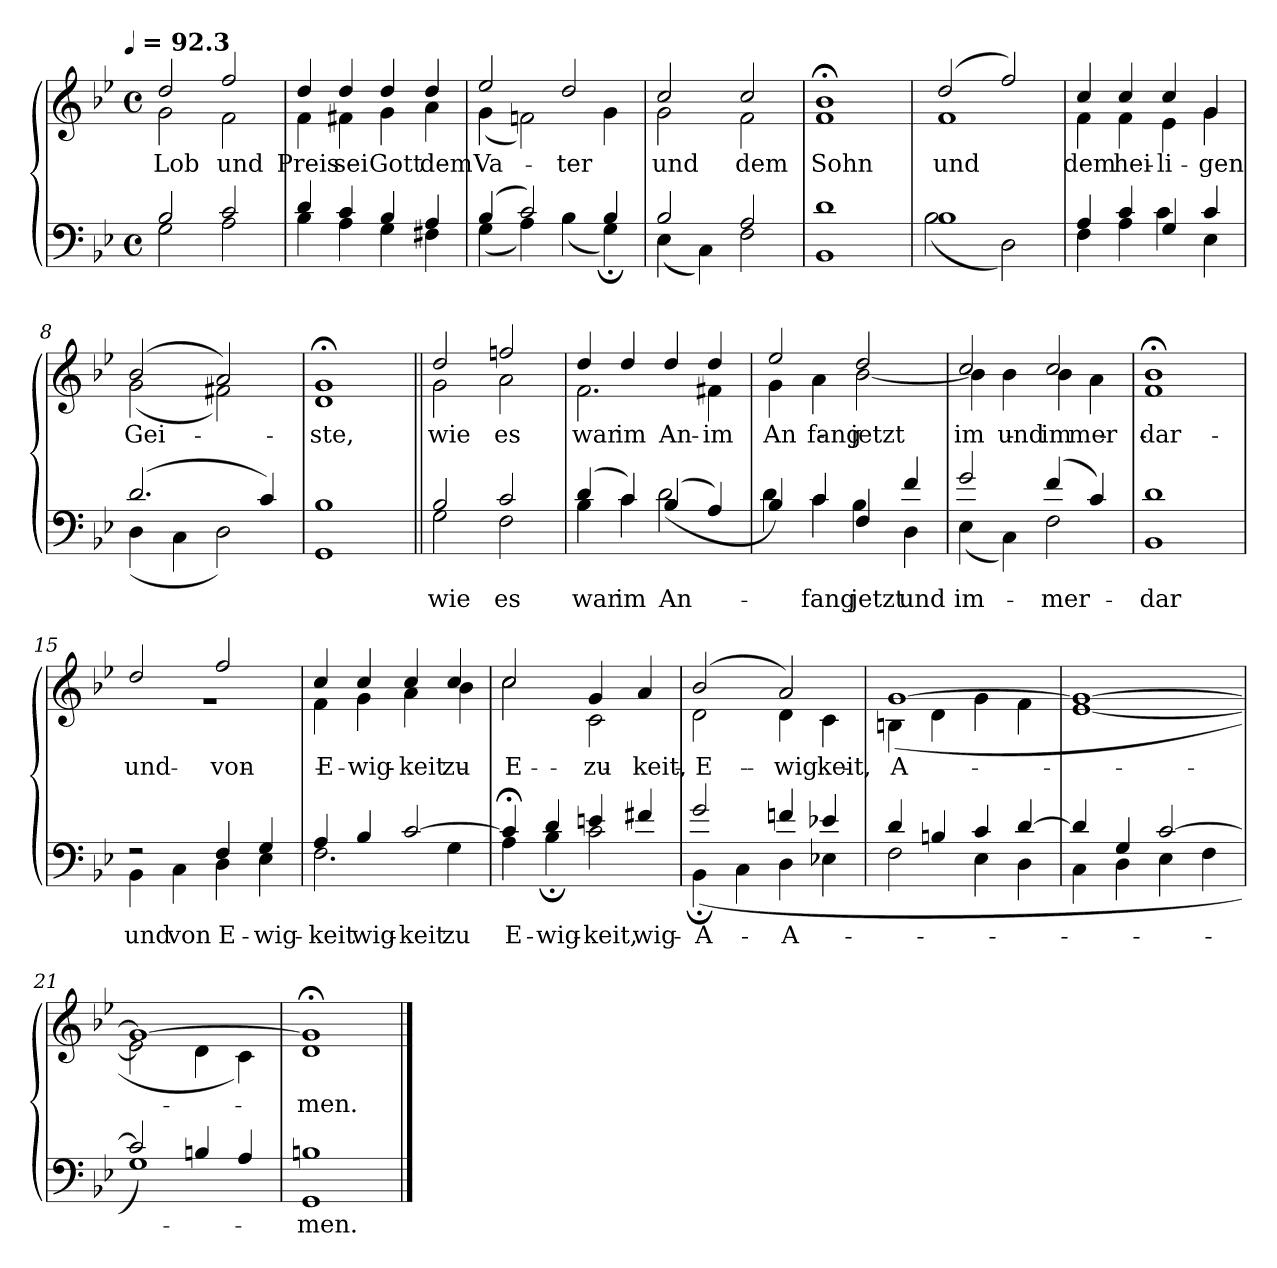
**kern	**text	**kern	**text	**dynam
*part1	*part1	*part1	*part1	*part1
*staff2	*staff2	*staff1	*staff1	*staff1/2
*clefF4	*	*clefG2	*	*
*k[b-e-]	*	*k[b-e-]	*	*
!!LO:TX:omd:t=[quarter] = 92.3
*M4/4	*	*M4/4	*	*
*met(c)	*	*met(c)	*	*
*MM92	*	*MM92	*	*
=1	=1	=1	=1	=1
*^	*	*^	*	*
2B-	2G	.	2dd	2g	Lob	.
2c	2A	.	2ff	2f	und	.
=2	=2	=2	=2	=2	=2	=2
4d	4B-	.	4dd	4f	Preis	.
4c	4A	.	4dd	4f#X	sei	.
4B-	4G	.	4dd	4g	Gott	.
4A	4F#X	.	4dd	4a	dem	.
=3	=3	=3	=3	=3	=3	=3
(4B-	(4G	.	2ee-	(4g	Va-	.
2c)	4A)	.	.	2fn)	.	.
.	(4B-	.	2dd	.	-ter	.
4B-	4G;)	.	.	4g	.	.
=4	=4	=4	=4	=4	=4	=4
*	*	*	*MM92	*	*	*
2B-	(4E-	.	2cc	2g	und	.
.	4C)	.	.	.	.	.
2A	2F	.	2cc	2f	dem	.
=5	=5	=5	=5	=5	=5	=5
1d	1BB-	.	1b-;<	1f	Sohn	.
=6	=6	=6	=6	=6	=6	=6
*	*	*	*MM92	*	*	*
1B-	(2B-	.	(2dd	1f	und	.
.	2D)	.	2ff)	.	.	.
=7	=7	=7	=7	=7	=7	=7
*	*	*	*MM92	*	*	*
4A	4F	.	4cc	4f	dem	.
4c	4A	.	4cc	4f	hei-	.
4G	4c	.	4cc	4e-	-li-	.
4c	4E-	.	4g	4g	-gen	.
=8	=8	=8	=8	=8	=8	=8
*	*	*	*MM92	*	*	*
(2.d	(4D	.	(2b-	(2g	Gei-	.
.	4C	.	.	.	.	.
.	2D)	.	2a)	2f#X)	.	♩ = 91
4c)	.	.	.	.	.	.
=9	=9	=9	=9	=9	=9	=9
1B-	1GG	.	1g;<	1d	-ste,	.
!!LO:LB:g=z	!!
=10||	=10||	=10||	=10||	=10||	=10||	=10||
*	*	*	*MM92	*	*	*
!	!	!	!	!	!LO:LY:a	!
2B-	2G	wie	2dd	2g	wie	.
!	!	!	!	!	!LO:LY:a	!
2c	2F	es	2ffn	2a	es	.
=11	=11	=11	=11	=11	=11	=11
*	*	*	*MM93	*	*	*
!	!	!	!	!	!LO:LY:a	!
(4d	4B-	war	4dd	2.f	war	.
!	!	!	!	!	!LO:LY:a	!
4c)	4c	im	4dd	.	im	.
!	!	!	!	!	!LO:LY:a	!
(4B-	(2d	An-	4dd	.	An-	.
!	!	!	!	!	!LO:LY:a	!
4A)	.	.	4dd	4f#X	im	.
=12	=12	=12	=12	=12	=12	=12
*	*	*	*MM92	*	*	*
!	!	!	!	!	!LO:LY:a	!
4B-)	4d	.	2ee-	4g	An-	.
4c	4c	-fang	.	4a	fang	.
!	!	!	!	!	!LO:LY:a	!
4F	4B-	jetzt	2dd	[2b-	jetzt	♩ = 93
4f	4D	und	.	.	.	.
=13	=13	=13	=13	=13	=13	=13
*	*	*	*MM92	*	*	*
!	!	!	!	!	!LO:LY:a	!
2g	(4E-	im-	2cc	4b-]	im-	.
.	4C)	.	.	4b-	und	.
!	!	!	!	!	!LO:LY:a	!
(4f	2F	-mer-	2cc	4b-	im-	♩ = 90.52
4c)	.	.	.	4a	-mer-	.
=14	=14	=14	=14	=14	=14	=14
!	!	!	!	!	!LO:LY:a	!
1d	1BB-	-dar	1b-;<	1f	-dar	.
=15	=15	=15	=15	=15	=15	=15
*	*	*	*MM93	*	*	*
!	!	!	!	!	!LO:LY:a	!
2r	4BB-	und	2dd	1r	und	.
.	4C	von	.	.	.	.
!	!	!	!	!	!LO:LY:a	!
4F	4D	E-	2ff	.	von	.
4G	4E-	-wig-	.	.	.	.
!!LO:LB:g=z	!!
=16	=16	=16	=16	=16	=16	=16
!	!	!LO:LY:a	!	!	!LO:LY:a	!
4A	2.F	-keit	4cc	4f	E-	.
!	!	!LO:LY:a	!	!	!LO:LY:a	!
4B-	.	-wig-	4cc	4g	-wig-	.
!	!	!LO:LY:a	!	!	!LO:LY:a	!
[2c	.	-keit	4cc	4a	-keit	.
!	!	!	!	!	!LO:LY:a	!
.	4G	zu	4cc	4b-	zu	.
=17	=17	=17	=17	=17	=17	=17
*	*	*	*MM92	*	*	*
!	!	!	!	!	!LO:LY:a	!
4c;<]	4A	E-	2cc	2cc	E-	.
!	!	!LO:LY:a	!	!	!	!
4d	4B-;	-wig-	.	.	.	.
!	!	!LO:LY:a	!	!	!LO:LY:a	!
4en	2c	-keit,	4g	2c	zu	♩ = 93
!	!	!LO:LY:a	!	!	!LO:LY:a	!
4f#X	.	-wig-	4a	.	-keit,	♩ = 91.5
=18	=18	=18	=18	=18	=18	=18
*	*	*	*MM91	*	*	*
!	!	!LO:LY:a	!	!	!LO:LY:a	!
2g	(4BB-;	A-	(2b-	2d	E-	.
.	4C	.	.	.	.	.
!	!	!LO:LY:a	!	!	!	!
4fn	4D	A-	2a)	4d	-wig-	♩ = 92.4
4e-X	4E-X	.	.	4c	-keit,	.
=19	=19	=19	=19	=19	=19	=19
*	*	*	*MM89	*	*	*
!	!	!	!	!	!LO:LY:a	!
4d	2F	.	[1g	(4Bn	A-	.
4Bn	.	.	.	4d	.	.
4c	4E-	.	.	4g	.	.
[4d	4D	.	.	4f	.	.
=20	=20	=20	=20	=20	=20	=20
*	*	*	*MM91	*	*	*
4d]	4C	.	1g_	[1e-	.	.
4G	4D	.	.	.	.	.
[2c	4E-	.	.	.	.	.
.	4F	.	.	.	.	.
=21	=21	=21	=21	=21	=21	=21
*	*	*	*MM83	*	*	*
2c]	1G)	.	1g_	2e-]	.	.
4Bn	.	.	.	4d	.	.
4A	.	.	.	4c)	.	.
=22	=22	=22	=22	=22	=22	=22
!	!	!LO:LY:a	!	!	!	!
1Bn	1GG	-men.	1g;<]	1d	-men.	.
*v	*v	*	*	*	*	*
*	*	*v	*v	*	*
==	==	==	==	==
*-	*-	*-	*-	*-
